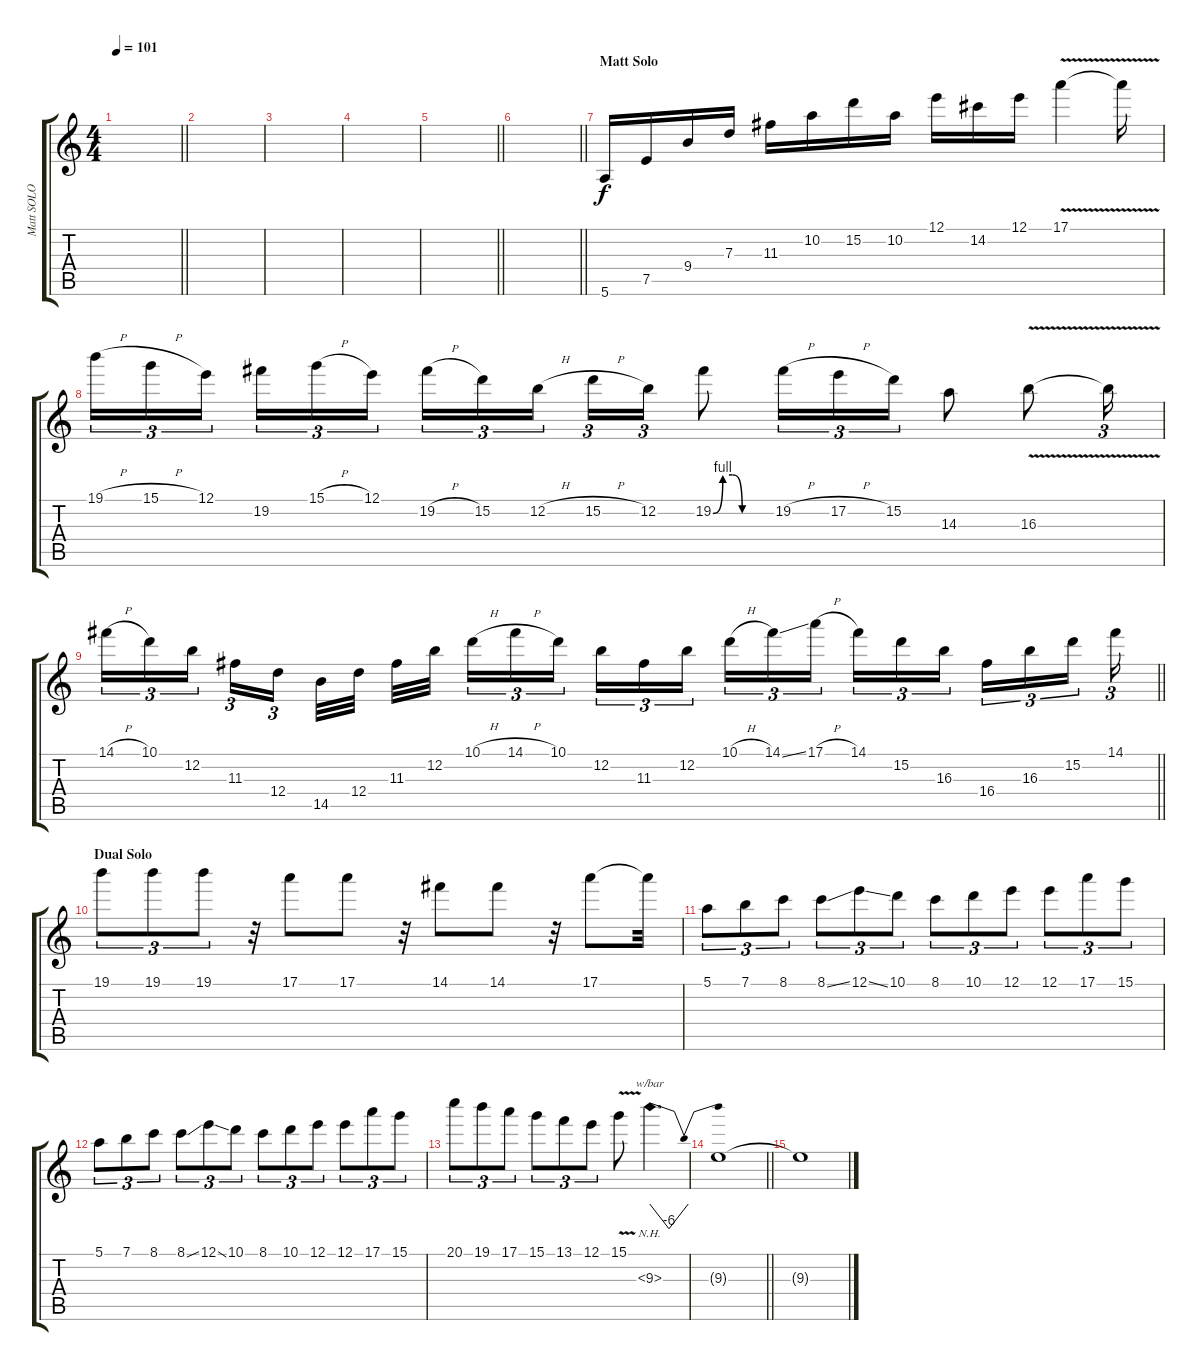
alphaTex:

\track ("Matt SOLO" "Matt SOLO") {instrument distortionguitar}
\staff {score tabs}
\tuning (E4 B3 G3 D3 A2 E2) {hide}
\ts (4 4)
\tempo 101
\clef g2
\barLineRight lightlight
\ks c
|
|
|
|
\barLineRight lightlight
|
\section ("" "")
\barLineRight lightlight
|
\section ("" "Matt Solo")
5.6.16 7.5.16 9.4.16 7.3.16 11.3.16 10.2.16 15.2.16 10.2.16 12.1.16 14.2.16 12.1.16 17.1{v}.4 17.1{t}.16 |
19.1{h}.16{tu (3 2)} 15.1{h}.16{tu (3 2)} 12.1.16{tu (3 2) beam splitsecondary} 19.2.16{tu (3 2)} 15.1{h}.16{tu (3 2)} 12.1.16{tu (3 2)} 19.2{h}.16{tu (3 2)} 15.2.16{tu (3 2)} 12.2{h}.16{tu (3 2) beam splitsecondary} 15.2{h}.16{tu (3 2)} 12.2.16{tu (3 2)} 19.2{be (custom 0 0 10 4 20 4 30 0 60 0)}.8 19.2{h}.16{tu (3 2)} 17.2{h}.16{tu (3 2)} 15.2.16{tu (3 2)} 14.3.8 16.3{v}.8 16.3{t}.16{tu (3 2)} |
\barLineRight lightlight
14.1{h}.16{tu (3 2)} 10.1.16{tu (3 2)} 12.2.16{tu (3 2) beam splitsecondary} 11.3.16{tu (3 2)} 12.4.16{tu (3 2) beam splitsecondary} 14.5.32 12.4.32 11.3.32 12.2.32{beam splitsecondary} 10.1{h}.16{tu (3 2)} 14.1{h}.16{tu (3 2)} 10.1.16{tu (3 2) beam splitsecondary} 12.2.16{tu (3 2)} 11.3.16{tu (3 2)} 12.2.16{tu (3 2) beam splitsecondary} 10.1{h}.16{tu (3 2)} 14.1{ss}.16{tu (3 2)} 17.1{h}.16{tu (3 2) beam splitsecondary} 14.1.16{tu (3 2)} 15.2.16{tu (3 2)} 16.3.16{tu (3 2) beam splitsecondary} 16.4.16{tu (3 2)} 16.3.16{tu (3 2)} 15.2.16{tu (3 2) beam splitsecondary} 14.1.16{tu (3 2)} |
\section ("" "Dual Solo")
19.1.8{tu (3 2)} 19.1.8{tu (3 2)} 19.1.8{tu (3 2)} r.32 17.1.8 17.1.8 r.32 14.1.8 14.1.8 r.32 17.1.8 17.1{t}.32 |
5.1.8{tu (3 2)} 7.1.8{tu (3 2)} 8.1.8{tu (3 2)} 8.1{ss}.8{tu (3 2)} 12.1{ss}.8{tu (3 2)} 10.1.8{tu (3 2)} 8.1.8{tu (3 2)} 10.1.8{tu (3 2)} 12.1.8{tu (3 2)} 12.1.8{tu (3 2)} 17.1.8{tu (3 2)} 15.1.8{tu (3 2)} |
5.1.8{tu (3 2)} 7.1.8{tu (3 2)} 8.1.8{tu (3 2)} 8.1{ss}.8{tu (3 2)} 12.1{ss}.8{tu (3 2)} 10.1.8{tu (3 2)} 8.1.8{tu (3 2)} 10.1.8{tu (3 2)} 12.1.8{tu (3 2)} 12.1.8{tu (3 2)} 17.1.8{tu (3 2)} 15.1.8{tu (3 2)} |
20.1.8{tu (3 2)} 19.1.8{tu (3 2)} 17.1.8{tu (3 2)} 15.1.8{tu (3 2)} 13.1.8{tu (3 2)} 12.1.8{tu (3 2)} 15.1{v}.8 9.3{nh}.4{d tbe (dip default 0 0 30 -24 60 0)} |
\barLineRight lightlight
9.3{t}.1 |
9.3{t}.1
